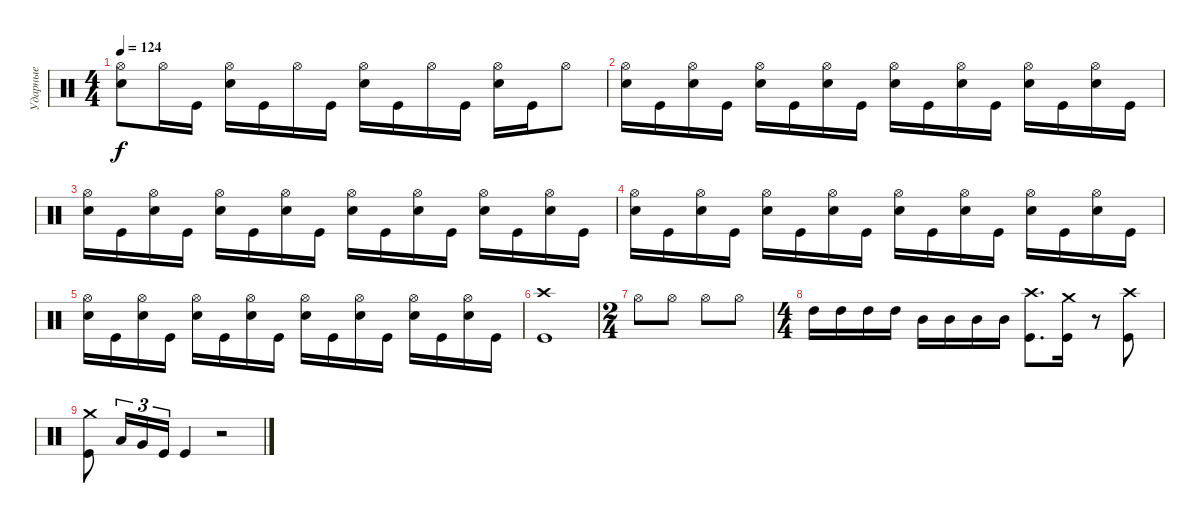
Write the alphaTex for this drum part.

\track ("Ударные" "Ударные") {instrument percussion}
\staff {score}
\articulation defaults
\ts (4 4)
\tempo 124
\clef neutral
\ks c
("Hi-Hat (open)" "Snare (hit) 2").8{dy f} "Hi-Hat (open)".16 "Kick (hit)".16 ("Hi-Hat (open)" "Snare (hit) 2").16 "Kick (hit)".16 "Hi-Hat (open)".16 "Kick (hit)".16 ("Hi-Hat (open)" "Snare (hit) 2").16 "Kick (hit)".16 "Hi-Hat (open)".16 "Kick (hit)".16 ("Hi-Hat (open)" "Snare (hit) 2").16 "Kick (hit)".16 "Hi-Hat (open)".8 |
("Hi-Hat (open)" "Snare (hit) 2").16 "Kick (hit)".16 ("Hi-Hat (open)" "Snare (hit) 2").16 "Kick (hit)".16 ("Hi-Hat (open)" "Snare (hit) 2").16 "Kick (hit)".16 ("Hi-Hat (open)" "Snare (hit) 2").16 "Kick (hit)".16 ("Hi-Hat (open)" "Snare (hit) 2").16 "Kick (hit)".16 ("Hi-Hat (open)" "Snare (hit) 2").16 "Kick (hit)".16 ("Hi-Hat (open)" "Snare (hit) 2").16 "Kick (hit)".16 ("Hi-Hat (open)" "Snare (hit) 2").16 "Kick (hit)".16 |
("Hi-Hat (open)" "Snare (hit) 2").16 "Kick (hit)".16 ("Hi-Hat (open)" "Snare (hit) 2").16 "Kick (hit)".16 ("Hi-Hat (open)" "Snare (hit) 2").16 "Kick (hit)".16 ("Hi-Hat (open)" "Snare (hit) 2").16 "Kick (hit)".16 ("Hi-Hat (open)" "Snare (hit) 2").16 "Kick (hit)".16 ("Hi-Hat (open)" "Snare (hit) 2").16 "Kick (hit)".16 ("Hi-Hat (open)" "Snare (hit) 2").16 "Kick (hit)".16 ("Hi-Hat (open)" "Snare (hit) 2").16 "Kick (hit)".16 |
("Hi-Hat (open)" "Snare (hit) 2").16 "Kick (hit)".16 ("Hi-Hat (open)" "Snare (hit) 2").16 "Kick (hit)".16 ("Hi-Hat (open)" "Snare (hit) 2").16 "Kick (hit)".16 ("Hi-Hat (open)" "Snare (hit) 2").16 "Kick (hit)".16 ("Hi-Hat (open)" "Snare (hit) 2").16 "Kick (hit)".16 ("Hi-Hat (open)" "Snare (hit) 2").16 "Kick (hit)".16 ("Hi-Hat (open)" "Snare (hit) 2").16 "Kick (hit)".16 ("Hi-Hat (open)" "Snare (hit) 2").16 "Kick (hit)".16 |
("Hi-Hat (open)" "Snare (hit) 2").16 "Kick (hit)".16 ("Hi-Hat (open)" "Snare (hit) 2").16 "Kick (hit)".16 ("Hi-Hat (open)" "Snare (hit) 2").16 "Kick (hit)".16 ("Hi-Hat (open)" "Snare (hit) 2").16 "Kick (hit)".16 ("Hi-Hat (open)" "Snare (hit) 2").16 "Kick (hit)".16 ("Hi-Hat (open)" "Snare (hit) 2").16 "Kick (hit)".16 ("Hi-Hat (open)" "Snare (hit) 2").16 "Kick (hit)".16 ("Hi-Hat (open)" "Snare (hit) 2").16 "Kick (hit)".16 |
("Crash high (hit)" "Kick (hit)").1 |
\ts (2 4)
"Hi-Hat (open)".8 "Hi-Hat (open)".8 "Hi-Hat (open)".8 "Hi-Hat (open)".8 |
\ts (4 4)
"High Tom (hit)".16 "High Tom (hit)".16 "High Tom (hit)".16 "High Tom (hit)".16 "Mid Tom (hit)".16 "Mid Tom (hit)".16 "Mid Tom (hit)".16 "Mid Tom (hit)".16 ("Crash high (hit)" "Kick (hit)").8{d} ("Crash medium (hit)" "Kick (hit)").16 r.8 ("Crash high (hit)" "Kick (hit)").8 |
("Crash medium (hit)" "Kick (hit)").8 "Low Floor Tom (hit)".16{tu (3 2)} "Very Low Tom (hit)".16{tu (3 2)} "Kick (hit)".16{tu (3 2)} "Kick (hit)".4 r.2
